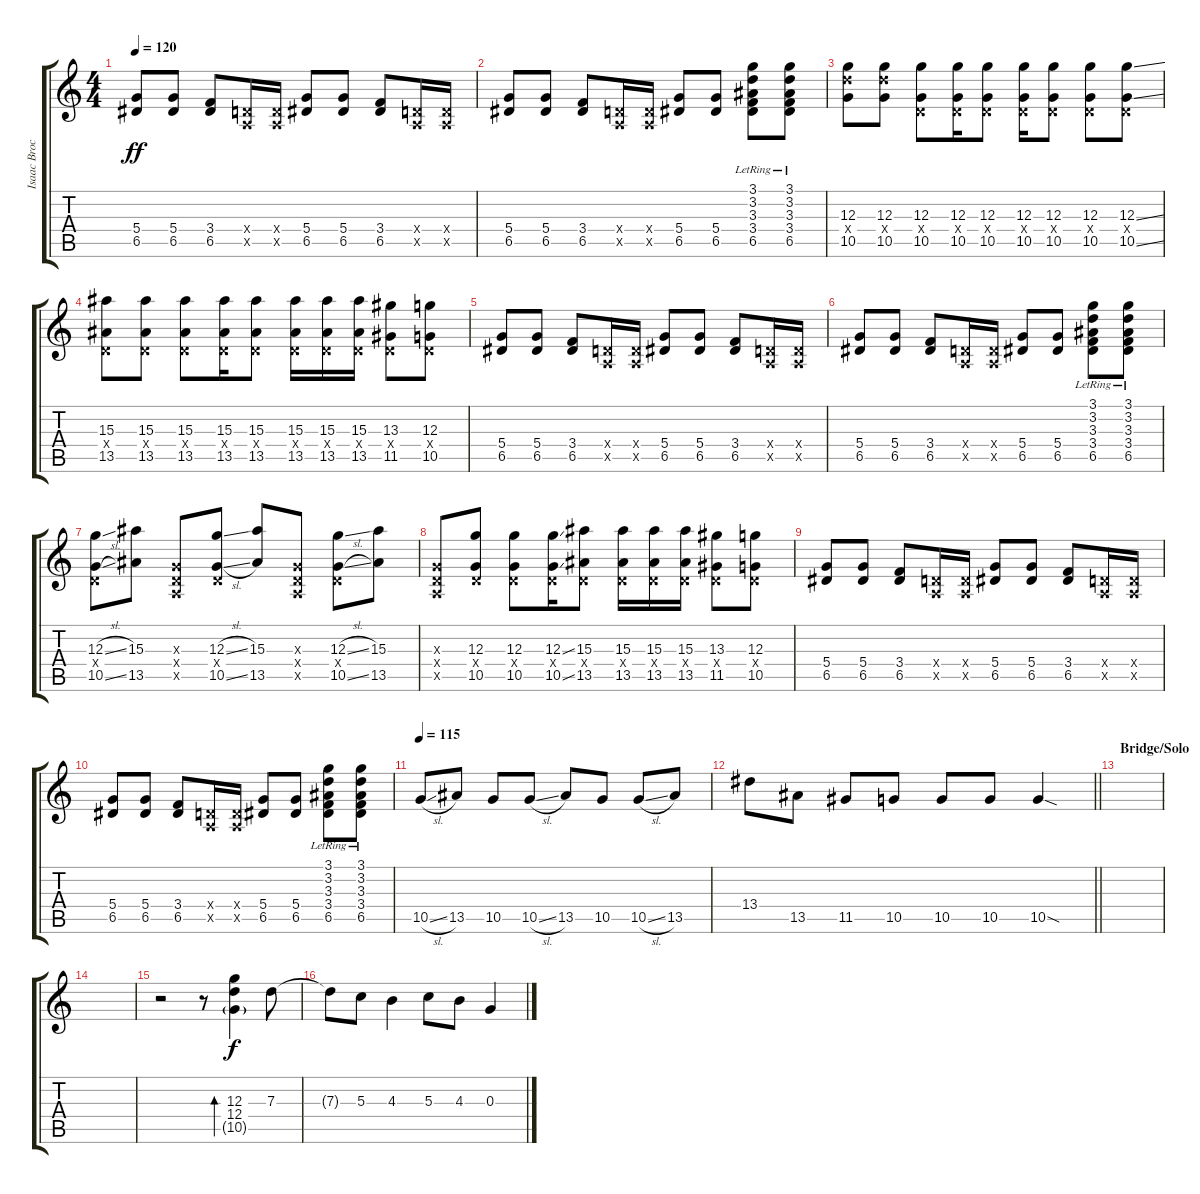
\track ("Isaac Brock" "Isaac Broc") {instrument electricguitarclean}
\staff {score tabs}
\tuning (E4 B3 G3 D3 A2 E2) {hide}
\ts (4 4)
\tempo 120
\clef g2
\ks c
(5.4 6.5).8{dy ff} (5.4 6.5).8 (3.4 6.5).8 (0.4{x} 0.5{x}).16 (0.4{x} 0.5{x}).16 (5.4 6.5).8 (5.4 6.5).8 (3.4 6.5).8 (0.4{x} 0.5{x}).16 (0.4{x} 0.5{x}).16 |
(5.4 6.5).8 (5.4 6.5).8 (3.4 6.5).8 (0.4{x} 0.5{x}).16 (0.4{x} 0.5{x}).16 (5.4 6.5).8 (5.4 6.5).8 (3.1{lr} 3.2{lr} 3.3{lr} 3.4 6.5).8 (3.1{lr} 3.2{lr} 3.3{lr} 3.4 6.5).8 |
(12.3 12.4{x} 10.5).8 (12.3 12.4{x} 10.5).8 (12.3 0.4{x} 10.5).8 (12.3 0.4{x} 10.5).16 (12.3 0.4{x} 10.5).8 (12.3 0.4{x} 10.5).16 (12.3 0.4{x} 10.5).8 (12.3 0.4{x} 10.5).8 (12.3{ss} 0.4{x} 10.5{ss}).8 |
(15.3 0.4{x} 13.5).8 (15.3 0.4{x} 13.5).8 (15.3 0.4{x} 13.5).8 (15.3 0.4{x} 13.5).16 (15.3 0.4{x} 13.5).8 (15.3 0.4{x} 13.5).16 (15.3 0.4{x} 13.5).16 (15.3 0.4{x} 13.5).16 (13.3 0.4{x} 11.5).8 (12.3 0.4{x} 10.5).8 |
(5.4 6.5).8 (5.4 6.5).8 (3.4 6.5).8 (0.4{x} 0.5{x}).16 (0.4{x} 0.5{x}).16 (5.4 6.5).8 (5.4 6.5).8 (3.4 6.5).8 (0.4{x} 0.5{x}).16 (0.4{x} 0.5{x}).16 |
(5.4 6.5).8 (5.4 6.5).8 (3.4 6.5).8 (0.4{x} 0.5{x}).16 (0.4{x} 0.5{x}).16 (5.4 6.5).8 (5.4 6.5).8 (3.1{lr} 3.2{lr} 3.3{lr} 3.4 6.5).8 (3.1{lr} 3.2{lr} 3.3{lr} 3.4 6.5).8 |
(12.3{sl} 0.4{x} 10.5{sl}).8 (15.3 13.5).8 (0.3{x} 0.4{x} 0.5{x}).8 (12.3{sl} 0.4{x} 10.5{sl}).8 (15.3 13.5).8 (0.3{x} 0.4{x} 0.5{x}).8 (12.3{sl} 0.4{x} 10.5{sl}).8 (15.3 13.5).8 |
(0.3{x} 0.4{x} 0.5{x}).8 (12.3 0.4{x} 10.5).8 (12.3 0.4{x} 10.5).8 (12.3{ss} 0.4{x} 10.5{ss}).16 (15.3 0.4{x} 13.5).8 (15.3 0.4{x} 13.5).16 (15.3 0.4{x} 13.5).16 (15.3 0.4{x} 13.5).16 (13.3 0.4{x} 11.5).8 (12.3 0.4{x} 10.5).8 |
(5.4 6.5).8 (5.4 6.5).8 (3.4 6.5).8 (0.4{x} 0.5{x}).16 (0.4{x} 0.5{x}).16 (5.4 6.5).8 (5.4 6.5).8 (3.4 6.5).8 (0.4{x} 0.5{x}).16 (0.4{x} 0.5{x}).16 |
(5.4 6.5).8 (5.4 6.5).8 (3.4 6.5).8 (0.4{x} 0.5{x}).16 (0.4{x} 0.5{x}).16 (5.4 6.5).8 (5.4 6.5).8 (3.1{lr} 3.2{lr} 3.3{lr} 3.4 6.5).8 (3.1{lr} 3.2{lr} 3.3{lr} 3.4 6.5).8 |
\tempo 115
10.5{sl}.8 13.5.8 10.5.8 10.5{sl}.8 13.5.8 10.5.8 10.5{sl}.8 13.5.8 |
\barLineRight lightlight
13.4.8 13.5.8 11.5.8 10.5.8 10.5.8 10.5.8 10.5{sod}.4 |
\section ("" "Bridge/Solo")
|
|
r.2 r.8 (12.3 12.4 10.5{g}).4{bd 240 dy f} 7.3.8 |
7.3{t}.8 5.3.8 4.3.4 5.3.8 4.3.8 0.3.4
